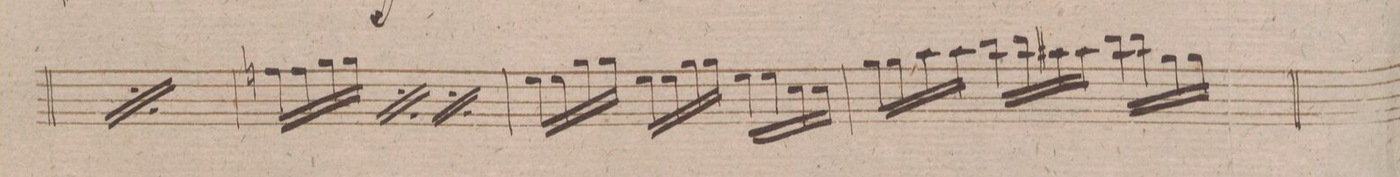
**kern	**dynam
*I"Violino 2do	*
*clefG2	*
*k[f#]	*
*M3/4	*
*rep	*
16ffn\LL	.
16ff\	.
16gg\	.
16gg\JJ	.
16ee\LL	.
16ee\	.
16ff\	.
16ff\JJ	.
16gg\LL	.
16gg\	.
16ee\	.
16ee\JJ	.
*Xrep	*
=21	=21
16ffn\LL	.
16ff\	.
16gg\	.
16gg\JJ	.
*rep	*
16ff\LL	.
16ff\	.
16gg\	.
16gg\JJ	.
*Xrep	*
*rep	*
16ff\LL	.
16ff\	.
16gg\	.
16gg\JJ	.
*Xrep	*
=22	=22
16ee\LL	.
16ee\	.
16gg\	.
16gg\JJ	.
16ee\LL	.
16ee\	.
16gg\	.
16gg\JJ	.
16ee\LL	.
16ee\	.
16cc\	.
16cc\JJ	.
=23	=23
16gg\LL	.
16gg\	.
16aa\	.
16aa\JJ	.
16bb\LL	.
16bb\	.
16aa#X\	.
16aa#\JJ	.
16bb\LL	.
16bb\	.
16gg\	.
16gg\JJ	.
=24	=24
*-	*-
